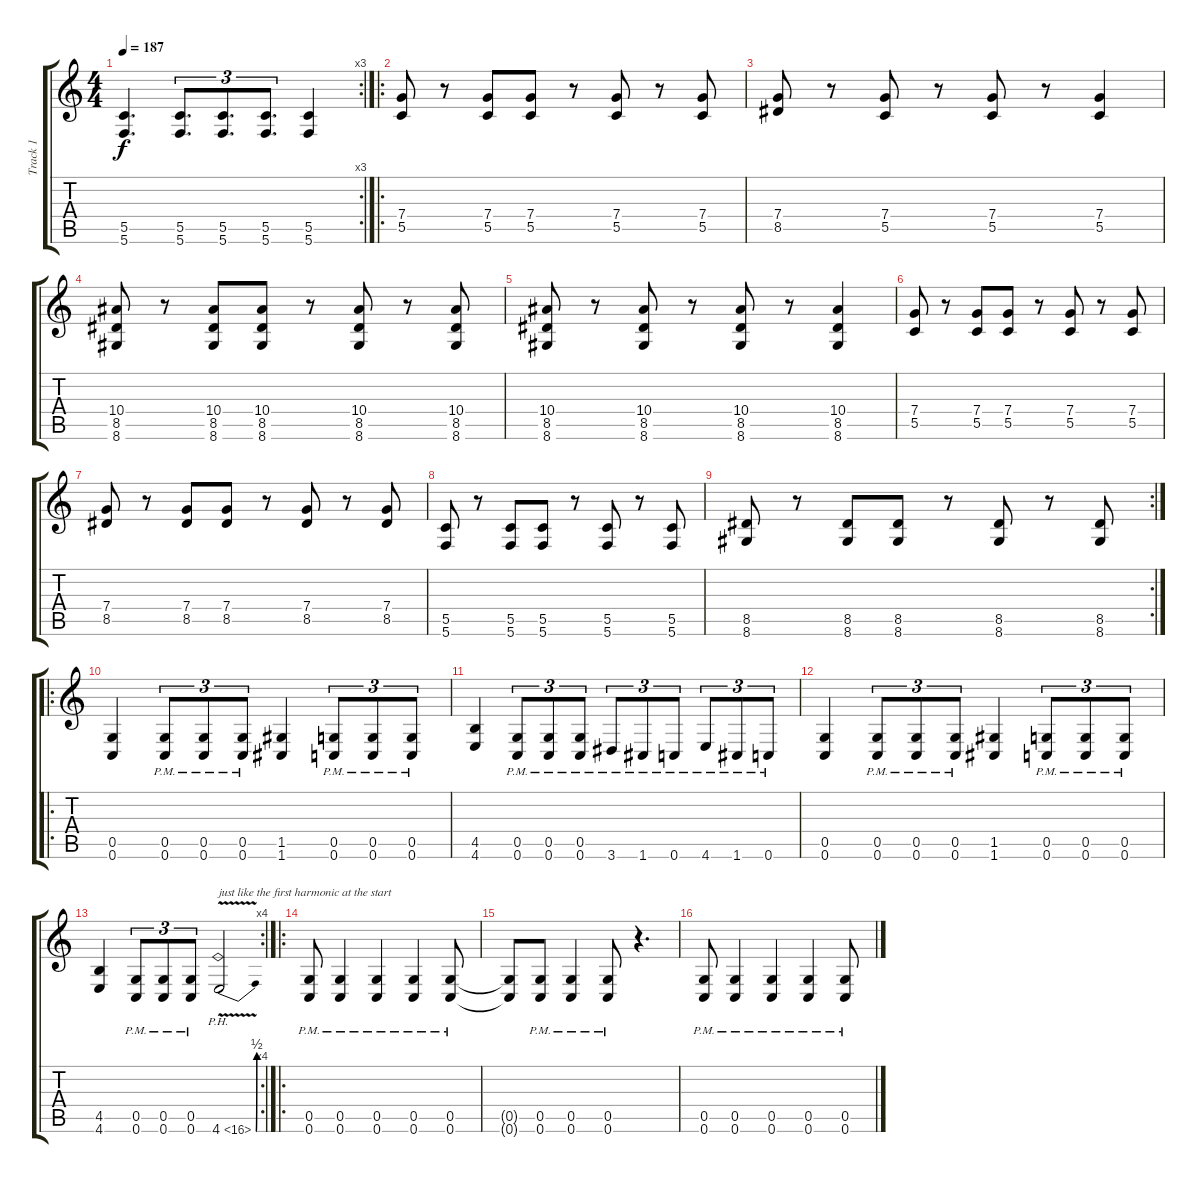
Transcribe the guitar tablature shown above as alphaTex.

\track ("Track 1" "Track 1") {instrument distortionguitar}
\staff {score tabs}
\tuning (D4 A3 F3 C3 G2 C2) {hide}
\rc 3
\ts (4 4)
\tempo 187
\clef g2
\ks c
(5.5 5.6).4{d dy f} (5.5 5.6).8{d tu (3 2)} (5.5 5.6).8{d tu (3 2)} (5.5 5.6).8{d tu (3 2)} (5.5 5.6).4 |
\ro
(7.4 5.5).8 r.8 (7.4 5.5).8 (7.4 5.5).8 r.8 (7.4 5.5).8 r.8 (7.4 5.5).8 |
(7.4 8.5).8 r.8 (7.4 5.5).8 r.8 (7.4 5.5).8 r.8 (7.4 5.5).4 |
(10.4 8.5 8.6).8 r.8 (10.4 8.5 8.6).8 (10.4 8.5 8.6).8 r.8 (10.4 8.5 8.6).8 r.8 (10.4 8.5 8.6).8 |
(10.4 8.5 8.6).8 r.8 (10.4 8.5 8.6).8 r.8 (10.4 8.5 8.6).8 r.8 (10.4 8.5 8.6).4 |
(7.4 5.5).8 r.8 (7.4 5.5).8 (7.4 5.5).8 r.8 (7.4 5.5).8 r.8 (7.4 5.5).8 |
(7.4 8.5).8 r.8 (7.4 8.5).8 (7.4 8.5).8 r.8 (7.4 8.5).8 r.8 (7.4 8.5).8 |
(5.5 5.6).8 r.8 (5.5 5.6).8 (5.5 5.6).8 r.8 (5.5 5.6).8 r.8 (5.5 5.6).8 |
\rc 2
(8.5 8.6).8 r.8 (8.5 8.6).8 (8.5 8.6).8 r.8 (8.5 8.6).8 r.8 (8.5 8.6).8 |
\ro
(0.5 0.6).4 (0.5{pm} 0.6{pm}).8{tu (3 2)} (0.5{pm} 0.6{pm}).8{tu (3 2)} (0.5{pm} 0.6{pm}).8{tu (3 2)} (1.5 1.6).4 (0.5{pm} 0.6{pm}).8{tu (3 2)} (0.5{pm} 0.6{pm}).8{tu (3 2)} (0.5{pm} 0.6{pm}).8{tu (3 2)} |
(4.5 4.6).4 (0.5{pm} 0.6{pm}).8{tu (3 2)} (0.5{pm} 0.6{pm}).8{tu (3 2)} (0.5{pm} 0.6{pm}).8{tu (3 2)} 3.6{pm}.8{tu (3 2)} 1.6{pm}.8{tu (3 2)} 0.6{pm}.8{tu (3 2)} 4.6{pm}.8{tu (3 2)} 1.6{pm}.8{tu (3 2)} 0.6{pm}.8{tu (3 2)} |
(0.5 0.6).4 (0.5{pm} 0.6{pm}).8{tu (3 2)} (0.5{pm} 0.6{pm}).8{tu (3 2)} (0.5{pm} 0.6{pm}).8{tu (3 2)} (1.5 1.6).4 (0.5{pm} 0.6{pm}).8{tu (3 2)} (0.5{pm} 0.6{pm}).8{tu (3 2)} (0.5{pm} 0.6{pm}).8{tu (3 2)} |
\rc 4
(4.5 4.6).4 (0.5{pm} 0.6{pm}).8{tu (3 2)} (0.5{pm} 0.6{pm}).8{tu (3 2)} (0.5{pm} 0.6{pm}).8{tu (3 2)} 4.6{be (bend 0 0 60 2) ph 12 v}.2{txt "just like the first harmonic at the start"} |
\ro
(0.5{pm} 0.6{pm}).8 (0.5{pm} 0.6{pm}).4 (0.5{pm} 0.6{pm}).4 (0.5{pm} 0.6{pm}).4 (0.5{pm} 0.6{pm}).8 |
(0.5{t} 0.6{t}).8 (0.5{pm} 0.6{pm}).8 (0.5{pm} 0.6{pm}).4 (0.5{pm} 0.6{pm}).8 r.4{d} |
(0.5{pm} 0.6{pm}).8 (0.5{pm} 0.6{pm}).4 (0.5{pm} 0.6{pm}).4 (0.5{pm} 0.6{pm}).4 (0.5{pm} 0.6{pm}).8
